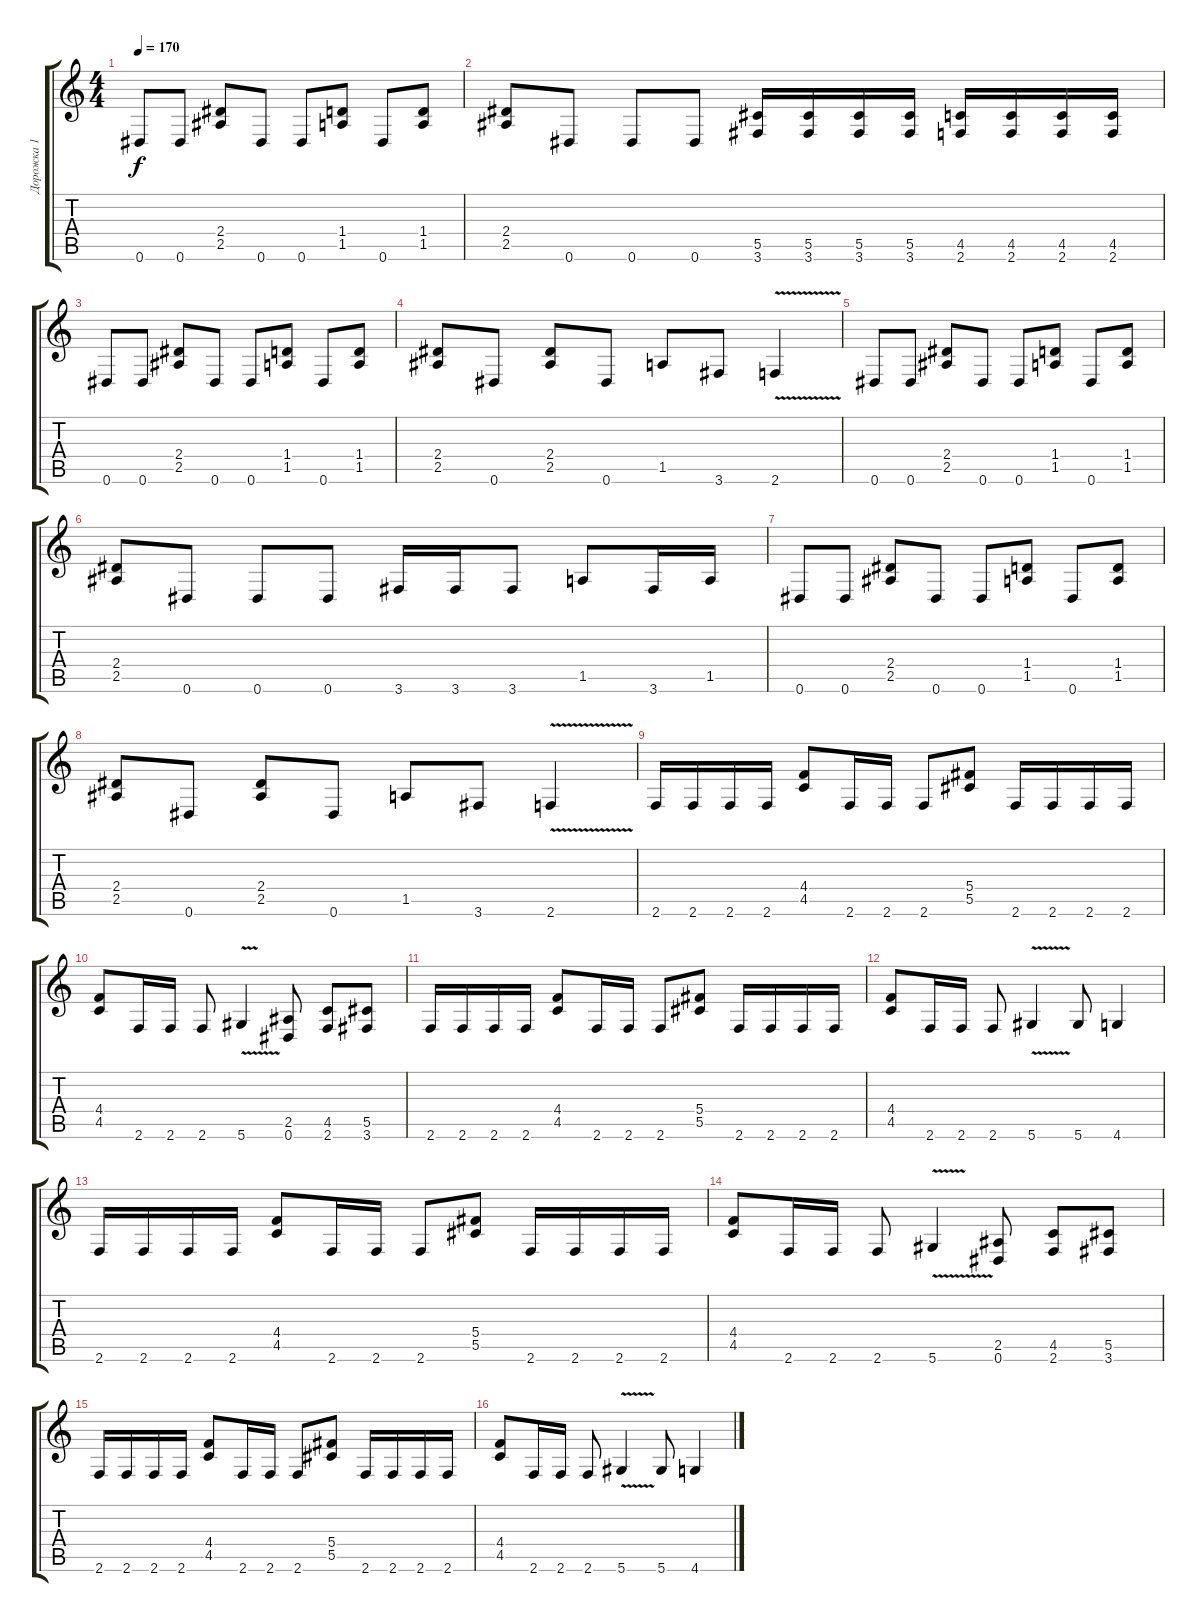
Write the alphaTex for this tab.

\track ("Дорожка 1" "Дорожка 1") {instrument distortionguitar}
\staff {score tabs}
\tuning (Eb4 Bb3 Gb3 Db3 Ab2 Eb2) {hide}
\ts (4 4)
\tempo 170
\clef g2
\ks c
0.6.8{dy f} 0.6.8 (2.4 2.5).8 0.6.8 0.6.8 (1.4 1.5).8 0.6.8 (1.4 1.5).8 |
(2.4 2.5).8 0.6.8 0.6.8 0.6.8 (5.5 3.6).16 (5.5 3.6).16 (5.5 3.6).16 (5.5 3.6).16 (4.5 2.6).16 (4.5 2.6).16 (4.5 2.6).16 (4.5 2.6).16 |
0.6.8 0.6.8 (2.4 2.5).8 0.6.8 0.6.8 (1.4 1.5).8 0.6.8 (1.4 1.5).8 |
(2.4 2.5).8 0.6.8 (2.4 2.5).8 0.6.8 1.5.8 3.6.8 2.6{v}.4 |
0.6.8 0.6.8 (2.4 2.5).8 0.6.8 0.6.8 (1.4 1.5).8 0.6.8 (1.4 1.5).8 |
(2.4 2.5).8 0.6.8 0.6.8 0.6.8 3.6.16 3.6.16 3.6.8 1.5.8 3.6.16 1.5.16 |
0.6.8 0.6.8 (2.4 2.5).8 0.6.8 0.6.8 (1.4 1.5).8 0.6.8 (1.4 1.5).8 |
(2.4 2.5).8 0.6.8 (2.4 2.5).8 0.6.8 1.5.8 3.6.8 2.6{v}.4 |
2.6.16 2.6.16 2.6.16 2.6.16 (4.4 4.5).8 2.6.16 2.6.16 2.6.8 (5.4 5.5).8 2.6.16 2.6.16 2.6.16 2.6.16 |
(4.4 4.5).8 2.6.16 2.6.16 2.6.8 5.6{v}.4 (2.5 0.6).8 (4.5 2.6).8 (5.5 3.6).8 |
2.6.16 2.6.16 2.6.16 2.6.16 (4.4 4.5).8 2.6.16 2.6.16 2.6.8 (5.4 5.5).8 2.6.16 2.6.16 2.6.16 2.6.16 |
(4.4 4.5).8 2.6.16 2.6.16 2.6.8 5.6{v}.4 5.6.8 4.6.4 |
2.6.16 2.6.16 2.6.16 2.6.16 (4.4 4.5).8 2.6.16 2.6.16 2.6.8 (5.4 5.5).8 2.6.16 2.6.16 2.6.16 2.6.16 |
(4.4 4.5).8 2.6.16 2.6.16 2.6.8 5.6{v}.4 (2.5 0.6).8 (4.5 2.6).8 (5.5 3.6).8 |
2.6.16 2.6.16 2.6.16 2.6.16 (4.4 4.5).8 2.6.16 2.6.16 2.6.8 (5.4 5.5).8 2.6.16 2.6.16 2.6.16 2.6.16 |
(4.4 4.5).8 2.6.16 2.6.16 2.6.8 5.6{v}.4 5.6.8 4.6.4
